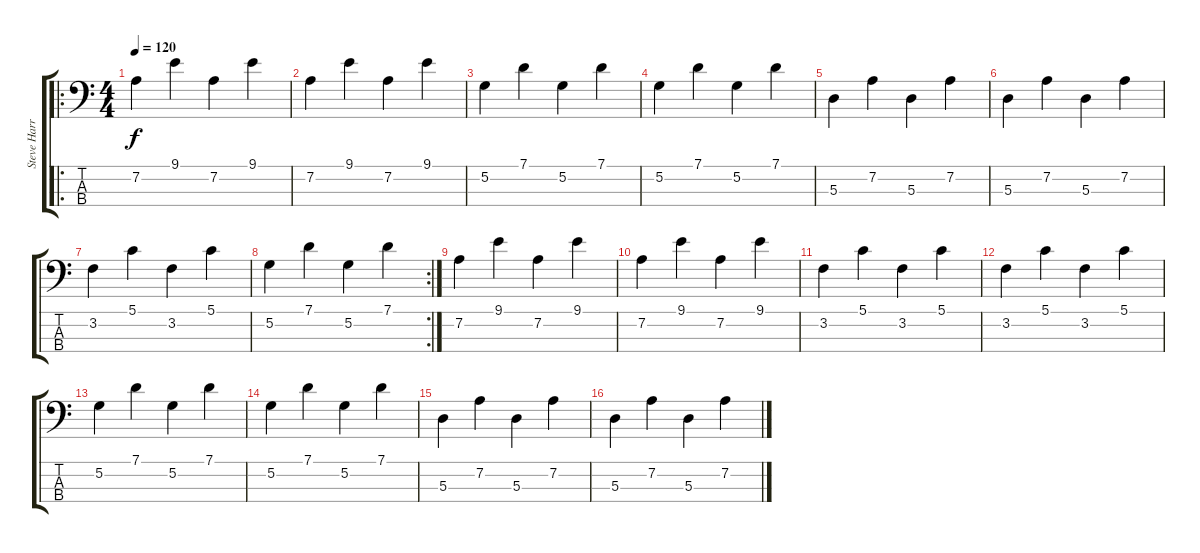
\track ("Steve Harris" "Steve Harr") {instrument acousticbass}
\staff {score tabs}
\tuning (G2 D2 A1 E1) {hide}
\ro
\ts (4 4)
\tempo 120
\tempo 250
\tempo 120
\clef f4
\ks c
7.2.4{dy f instrument acousticbass} 9.1.4 7.2.4 9.1.4 |
7.2.4 9.1.4 7.2.4 9.1.4 |
5.2.4 7.1.4 5.2.4 7.1.4 |
5.2.4 7.1.4 5.2.4 7.1.4 |
5.3.4 7.2.4 5.3.4 7.2.4 |
5.3.4 7.2.4 5.3.4 7.2.4 |
3.2.4 5.1.4 3.2.4 5.1.4 |
\rc 2
5.2.4 7.1.4 5.2.4 7.1.4 |
7.2.4 9.1.4 7.2.4 9.1.4 |
7.2.4 9.1.4 7.2.4 9.1.4 |
3.2.4 5.1.4 3.2.4 5.1.4 |
3.2.4 5.1.4 3.2.4 5.1.4 |
5.2.4 7.1.4 5.2.4 7.1.4 |
5.2.4 7.1.4 5.2.4 7.1.4 |
5.3.4 7.2.4 5.3.4 7.2.4 |
5.3.4 7.2.4 5.3.4 7.2.4
